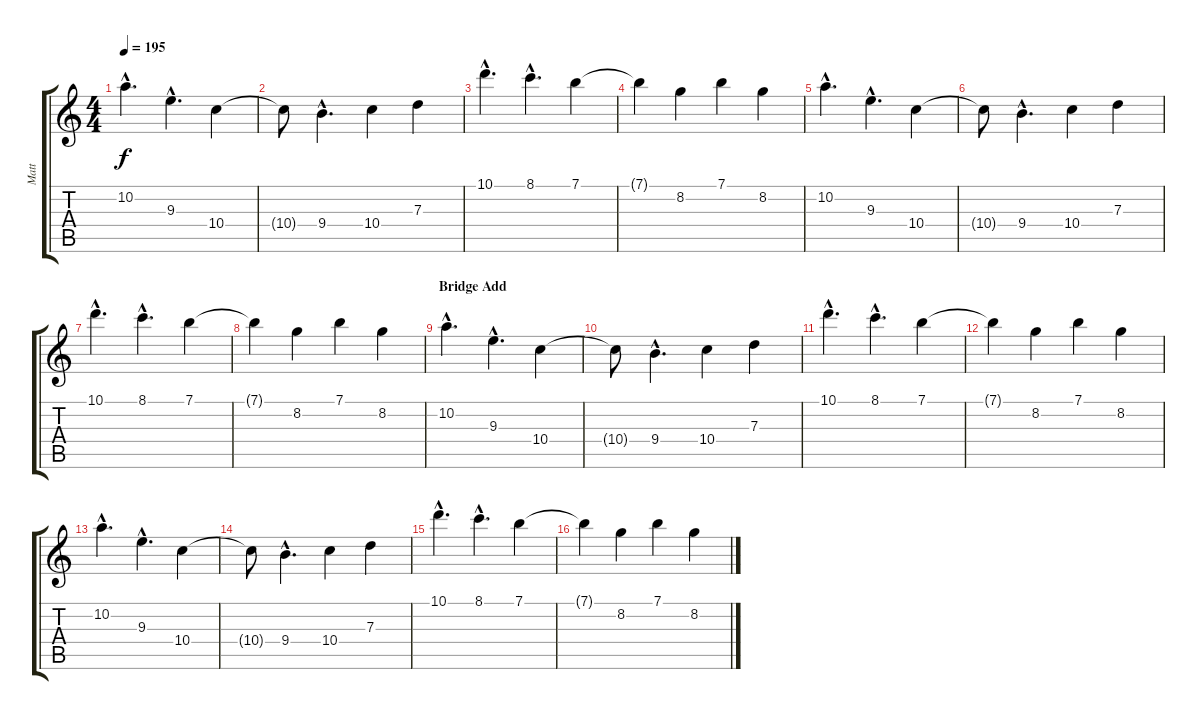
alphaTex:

\track ("Matt" "Matt") {instrument acousticguitarsteel}
\staff {score tabs}
\tuning (E4 B3 G3 D3 A2 E2) {hide}
\ts (4 4)
\tempo 195
\clef g2
\ks c
10.2{hac}.4{d dy f} 9.3{hac}.4{d} 10.4.4 |
10.4{t}.8 9.4{hac}.4{d} 10.4.4 7.3.4 |
10.1{hac}.4{d} 8.1{hac}.4{d} 7.1.4 |
7.1{t}.4 8.2.4 7.1.4 8.2.4 |
10.2{hac}.4{d} 9.3{hac}.4{d} 10.4.4 |
10.4{t}.8 9.4{hac}.4{d} 10.4.4 7.3.4 |
10.1{hac}.4{d} 8.1{hac}.4{d} 7.1.4 |
7.1{t}.4 8.2.4 7.1.4 8.2.4 |
\section ("" "Bridge Add")
10.2{hac}.4{d} 9.3{hac}.4{d} 10.4.4 |
10.4{t}.8 9.4{hac}.4{d} 10.4.4 7.3.4 |
10.1{hac}.4{d} 8.1{hac}.4{d} 7.1.4 |
7.1{t}.4 8.2.4 7.1.4 8.2.4 |
10.2{hac}.4{d} 9.3{hac}.4{d} 10.4.4 |
10.4{t}.8 9.4{hac}.4{d} 10.4.4 7.3.4 |
10.1{hac}.4{d} 8.1{hac}.4{d} 7.1.4 |
7.1{t}.4 8.2.4 7.1.4 8.2.4
